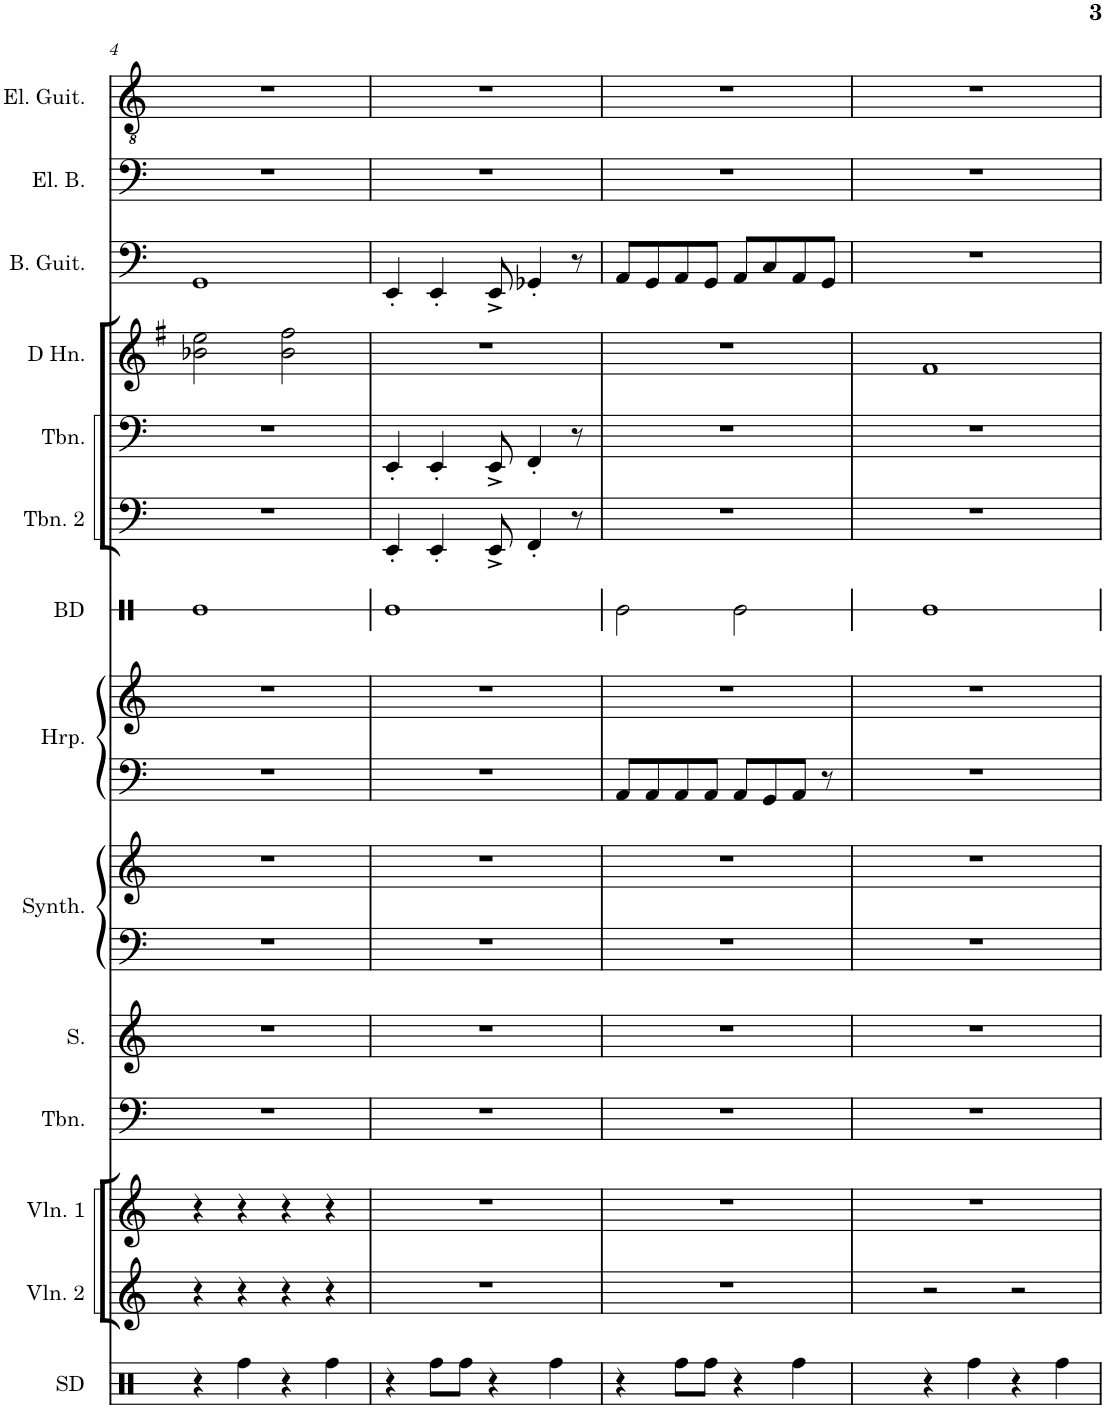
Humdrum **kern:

**kern	**kern	**kern	**kern	**kern	**kern	**kern	**kern	**kern	**kern	**kern	**kern	**kern	**kern	**kern	**kern
*part14	*part13	*part12	*part11	*part10	*part9	*part9	*part8	*part8	*part7	*part6	*part5	*part4	*part3	*part2	*part1
*staff16	*staff15	*staff14	*staff13	*staff12	*staff11	*staff10	*staff9	*staff8	*staff7	*staff6	*staff5	*staff4	*staff3	*staff2	*staff1
*I"Snare Drum	*I"Violin 2	*I"Violin 1	*I"Trombone	*I"Soprano	*I"Echoes Synthesizer	*	*I"Harp	*	*I"Bass Drum	*I"Trombone 2	*I"Trombone	*I"Horn	*I"Bass Guitar	*I"5-str. Electric Bass	*I"Electric Guitar
*I'SD	*I'Vln. 2	*I'Vln. 1	*I'Tbn.	*I'S.	*I'Synth.	*	*I'Hrp.	*	*I'BD	*I'Tbn. 2	*I'Tbn.	*	*I'B. Guit.	*I'El. B.	*I'El. Guit.
!!LO:PB:g=z
*clefX	*clefG2	*clefG2	*clefF4	*clefG2	*clefF4	*clefG2	*clefF4	*clefG2	*clefX	*clefF4	*clefF4	*clefG2	*clefF4	*clefF4	*clefGv2
*	*	*	*	*	*	*	*	*	*	*	*	*Trd4c7	*Trd7c12	*Trd7c12	*
*k[]	*k[]	*k[]	*k[]	*k[]	*k[]	*k[]	*k[]	*k[]	*k[]	*k[]	*k[]	*k[f#]	*k[]	*k[]	*k[]
*M4/4	*M4/4	*M4/4	*M4/4	*M4/4	*M4/4	*M4/4	*M4/4	*M4/4	*M4/4	*M4/4	*M4/4	*M4/4	*M4/4	*M4/4	*M4/4
=4	=4	=4	=4	=4	=4	=4	=4	=4	=4	=4	=4	=4	=4	=4	=4
4r	4r	4r	1r	1r	1r	1r	1r	1r	1Re	1r	1r	2b-X\ 2ee\	1GG	1r	1r
4Rff\	4r	4r	.	.	.	.	.	.	.	.	.	.	.	.	.
4r	4r	4r	.	.	.	.	.	.	.	.	.	2b-\ 2ff#\	.	.	.
4Rff\	4r	4r	.	.	.	.	.	.	.	.	.	.	.	.	.
=5	=5	=5	=5	=5	=5	=5	=5	=5	=5	=5	=5	=5	=5	=5	=5
4r	1r	1r	1r	1r	1r	1r	1r	1r	1Re	4EE'/	4EE'/	1r	4EE'/	1r	1r
8Rff\L	.	.	.	.	.	.	.	.	.	4EE'/	4EE'/	.	4EE'/	.	.
8Rff\J	.	.	.	.	.	.	.	.	.	.	.	.	.	.	.
4r	.	.	.	.	.	.	.	.	.	8EE^/	8EE^/	.	8EE^/	.	.
.	.	.	.	.	.	.	.	.	.	4FF'/	4FF'/	.	4GG-X'/	.	.
4Rff\	.	.	.	.	.	.	.	.	.	.	.	.	.	.	.
.	.	.	.	.	.	.	.	.	.	8r	8r	.	8r	.	.
=6	=6	=6	=6	=6	=6	=6	=6	=6	=6	=6	=6	=6	=6	=6	=6
4r	1r	1r	1r	1r	1r	1r	8AA/L	1r	2Re\	1r	1r	1r	8AA/L	1r	1r
.	.	.	.	.	.	.	8AA/	.	.	.	.	.	8GG/	.	.
8Rff\L	.	.	.	.	.	.	8AA/	.	.	.	.	.	8AA/	.	.
8Rff\J	.	.	.	.	.	.	8AA/J	.	.	.	.	.	8GG/J	.	.
4r	.	.	.	.	.	.	8AA/L	.	2Re\	.	.	.	8AA/L	.	.
.	.	.	.	.	.	.	8GG/	.	.	.	.	.	8C/	.	.
4Rff\	.	.	.	.	.	.	8AA/J	.	.	.	.	.	8AA/	.	.
.	.	.	.	.	.	.	8r	.	.	.	.	.	8GG/J	.	.
=7	=7	=7	=7	=7	=7	=7	=7	=7	=7	=7	=7	=7	=7	=7	=7
4r	2r	1r	1r	1r	1r	1r	1r	1r	1Re	1r	1r	1f#	1r	1r	1r
4Rff\	.	.	.	.	.	.	.	.	.	.	.	.	.	.	.
4r	2r	.	.	.	.	.	.	.	.	.	.	.	.	.	.
4Rff\	.	.	.	.	.	.	.	.	.	.	.	.	.	.	.
=	=	=	=	=	=	=	=	=	=	=	=	=	=	=	=
*-	*-	*-	*-	*-	*-	*-	*-	*-	*-	*-	*-	*-	*-	*-	*-
